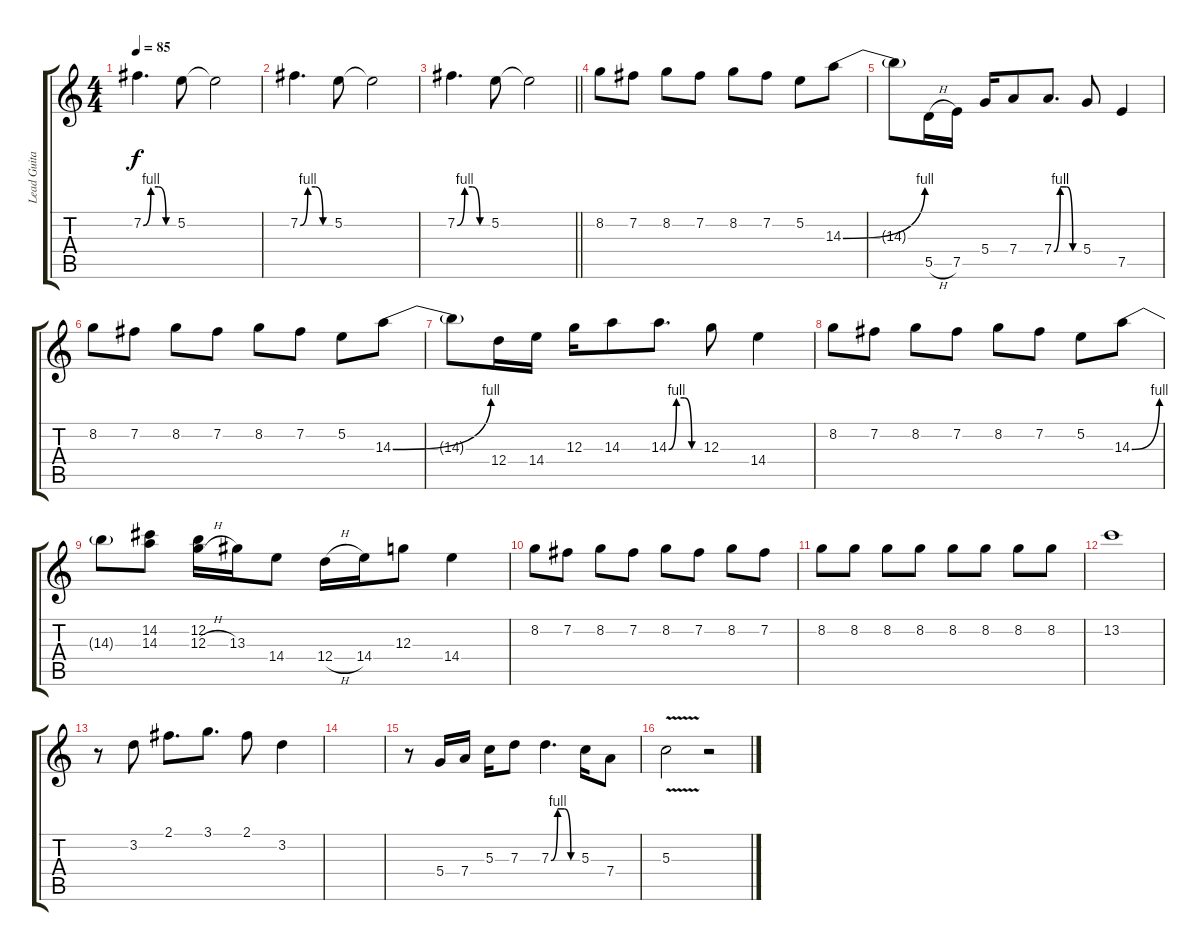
\track ("Lead Guitar" "Lead Guita") {instrument overdrivenguitar}
\staff {score tabs}
\tuning (E4 B3 G3 D3 A2 E2) {hide}
\ts (4 4)
\tempo 85
\clef g2
\ks c
7.2{be (custom 0 0 15 4 30 4 45 0 60 0)}.4{d dy f} 5.2.8 5.2{t}.2 |
7.2{be (custom 0 0 15 4 30 4 45 0 60 0)}.4{d} 5.2.8 5.2{t}.2 |
\barLineRight lightlight
7.2{be (custom 0 0 15 4 30 4 45 0 60 0)}.4{d} 5.2.8 5.2{t}.2 |
8.2.8{volume 10} 7.2.8 8.2.8 7.2.8 8.2.8 7.2.8 5.2.8 14.3{be (bend 0 0 60 4)}.8{volume 16} |
14.3{t}.8 5.5{h}.16 7.5.16 5.4.16 7.4.8 7.4{be (custom 0 0 15 4 30 4 45 0 60 0)}.8{d} 5.4.8 7.5.4 |
8.2.8{volume 10} 7.2.8 8.2.8 7.2.8 8.2.8 7.2.8 5.2.8 14.3{be (bend 0 0 60 4)}.8{volume 16} |
14.3{t}.8 12.4.16 14.4.16 12.3.16 14.3.8 14.3{be (custom 0 0 15 4 30 4 45 0 60 0)}.8{d} 12.3.8 14.4.4 |
8.2.8{volume 10} 7.2.8 8.2.8 7.2.8 8.2.8 7.2.8 5.2.8 14.3{be (bend 0 0 60 4)}.8{volume 16} |
14.3{t}.8 (14.2 14.3).8 (12.2 12.3{h}).16 13.3.16 14.4.8 12.4{h}.16 14.4.16 12.3.8 14.4.4 |
8.2.8{volume 10} 7.2.8 8.2.8 7.2.8 8.2.8 7.2.8 8.2.8 7.2.8 |
8.2.8 8.2.8 8.2.8 8.2.8 8.2.8 8.2.8 8.2.8 8.2.8 |
13.2.1{volume 2} |
r.8{volume 11 instrument electricguitarclean} 3.2.8 2.1.8{d} 3.1.8{d} 2.1.8 3.2.4 |
|
r.8{volume 14 instrument overdrivenguitar} 5.4.16 7.4.16 5.3.16 7.3.8 7.3{be (custom 0 0 15 4 30 4 45 0 60 0)}.4{d} 5.3.16 7.4.8 |
5.3{v}.2 r.2
